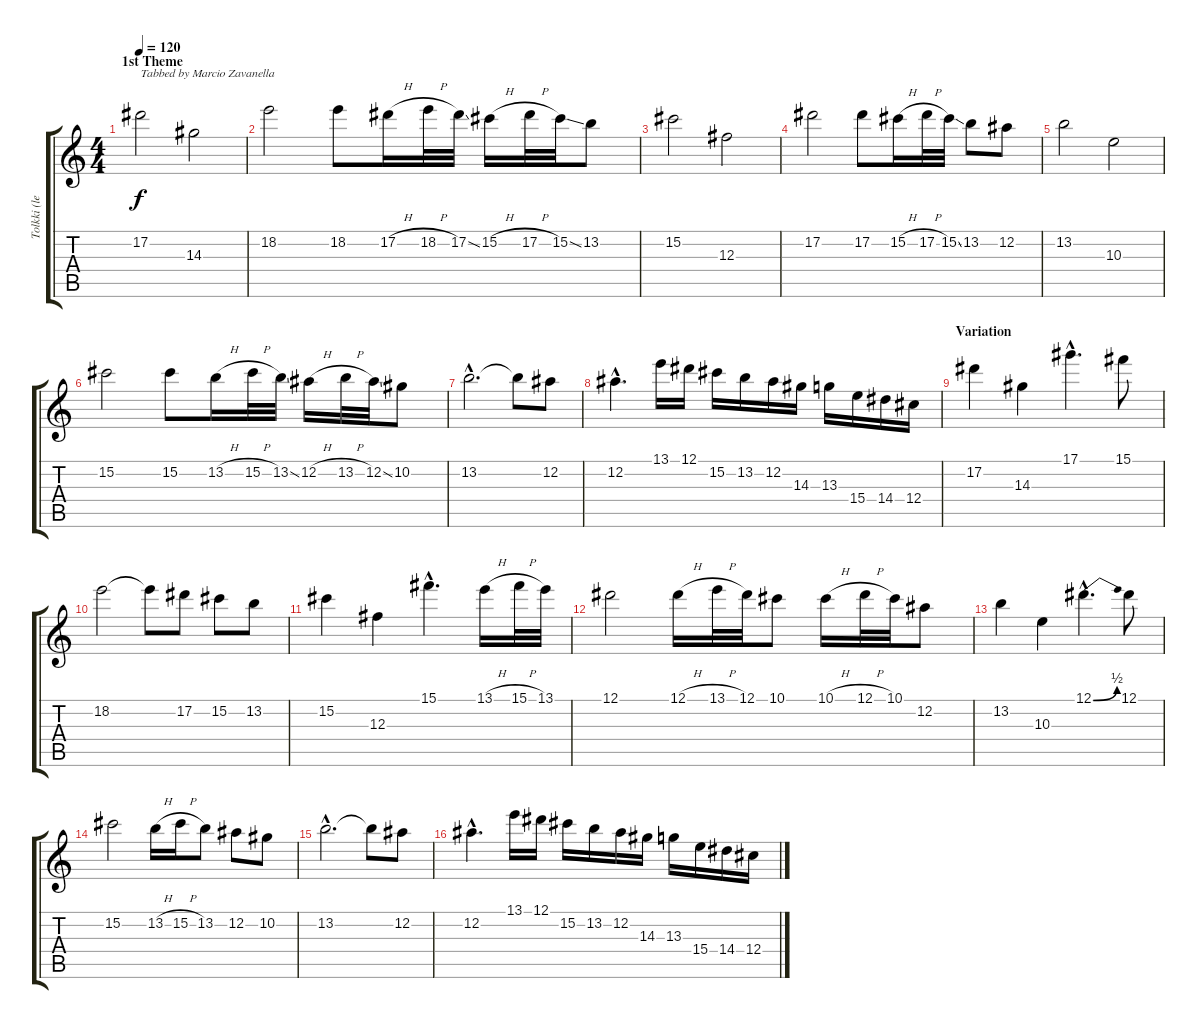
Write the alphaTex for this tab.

\track ("Tolkki (lead)" "Tolkki (le") {instrument overdrivenguitar}
\staff {score tabs}
\tuning (Eb4 Bb3 Gb3 Db3 Ab2 Eb2) {hide}
\ts (4 4)
\section ("" "1st Theme")
\tempo 120
\clef g2
\ks c
17.2.2{txt "Tabbed by Marcio Zavanella" dy f instrument overdrivenguitar} 14.3.2 |
18.2.2 18.2.8 17.2{h}.16 18.2{h}.32 17.2{ss}.32 15.2{h}.16 17.2{h}.32 15.2{ss}.32 13.2.8 |
15.2.2 12.3.2 |
17.2.2 17.2.8 15.2{h}.16 17.2{h}.32 15.2{ss}.32 13.2.8 12.2.8 |
13.2.2 10.3.2 |
15.2.2 15.2.8 13.2{h}.16 15.2{h}.32 13.2{ss}.32 12.2{h}.16 13.2{h}.32 12.2{ss}.32 10.2.8 |
13.2{hac}.2{d} 13.2{t}.8 12.2.8 |
12.2{hac}.4{d} 13.1.16 12.1.16 15.2.16 13.2.16 12.2.16 14.3.16 13.3.16 15.4.16 14.4.16 12.4.16 |
\section ("" "Variation")
17.2.4 14.3.4 17.1{hac}.4{d} 15.1.8 |
18.2.2 18.2{t}.8 17.2.8 15.2.8 13.2.8 |
15.2.4 12.3.4 15.1{hac}.4{d} 13.1{h}.16 15.1{h}.32 13.1.32 |
12.1.2 12.1{h}.16 13.1{h}.32 12.1.32 10.1.8 10.1{h}.16 12.1{h}.32 10.1.32 12.2.8 |
13.2.4 10.3.4 12.1{be (bend 0 0 60 2) hac}.4{d} 12.1.8 |
15.2.2 13.2{h}.16 15.2{h}.16 13.2.8 12.2.8 10.2.8 |
13.2{hac}.2{d} 13.2{t}.8 12.2.8 |
12.2{hac}.4{d} 13.1.16 12.1.16 15.2.16 13.2.16 12.2.16 14.3.16 13.3.16 15.4.16 14.4.16 12.4.16
